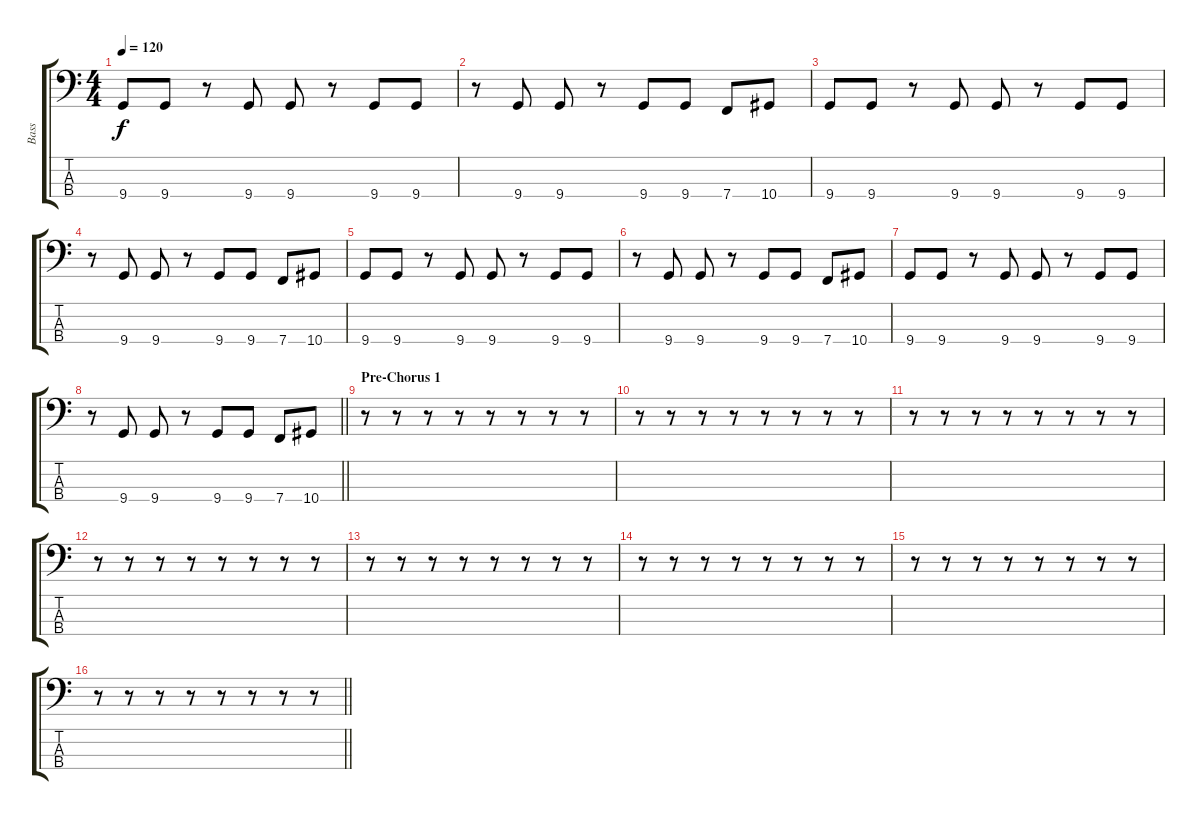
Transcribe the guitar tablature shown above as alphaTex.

\track ("Bass" "Bass") {instrument electricbassfinger}
\staff {score tabs}
\tuning (Eb2 Bb1 F1 Bb0) {hide}
\ts (4 4)
\tempo 120
\clef f4
\ks c
9.4.8{dy f} 9.4.8 r.8 9.4.8 9.4.8 r.8 9.4.8 9.4.8 |
r.8 9.4.8 9.4.8 r.8 9.4.8 9.4.8 7.4.8 10.4.8 |
9.4.8 9.4.8 r.8 9.4.8 9.4.8 r.8 9.4.8 9.4.8 |
r.8 9.4.8 9.4.8 r.8 9.4.8 9.4.8 7.4.8 10.4.8 |
9.4.8 9.4.8 r.8 9.4.8 9.4.8 r.8 9.4.8 9.4.8 |
r.8 9.4.8 9.4.8 r.8 9.4.8 9.4.8 7.4.8 10.4.8 |
9.4.8 9.4.8 r.8 9.4.8 9.4.8 r.8 9.4.8 9.4.8 |
\barLineRight lightlight
r.8 9.4.8 9.4.8 r.8 9.4.8 9.4.8 7.4.8 10.4.8 |
\section ("" "Pre-Chorus 1")
r.8 r.8 r.8 r.8 r.8 r.8 r.8 r.8 |
r.8 r.8 r.8 r.8 r.8 r.8 r.8 r.8 |
r.8 r.8 r.8 r.8 r.8 r.8 r.8 r.8 |
r.8 r.8 r.8 r.8 r.8 r.8 r.8 r.8 |
r.8 r.8 r.8 r.8 r.8 r.8 r.8 r.8 |
r.8 r.8 r.8 r.8 r.8 r.8 r.8 r.8 |
r.8 r.8 r.8 r.8 r.8 r.8 r.8 r.8 |
\barLineRight lightlight
r.8 r.8 r.8 r.8 r.8 r.8 r.8 r.8
